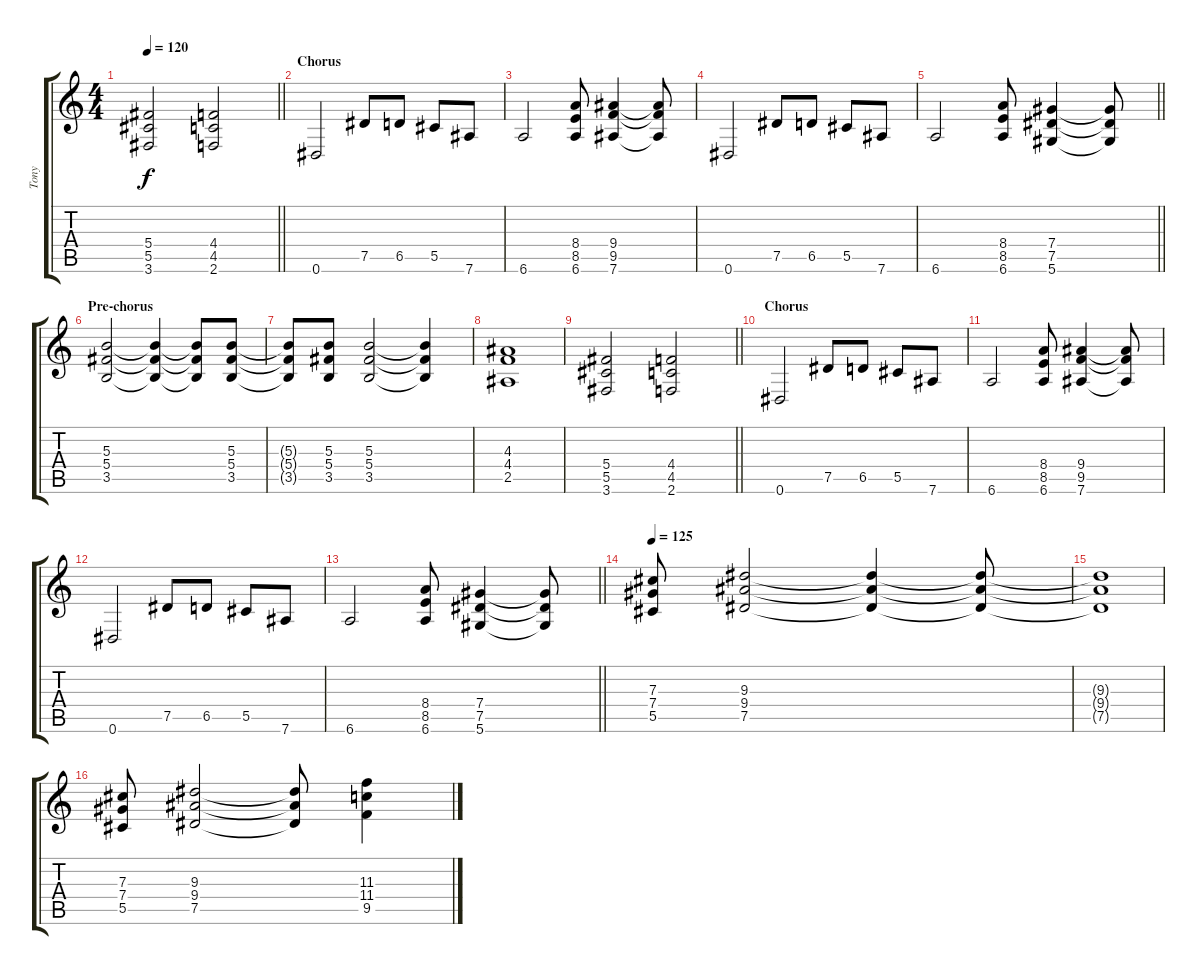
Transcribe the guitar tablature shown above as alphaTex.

\track ("Tony" "Tony") {instrument overdrivenguitar}
\staff {score tabs}
\tuning (Eb4 Bb3 Gb3 Db3 Ab2 Eb2) {hide}
\ts (4 4)
\tempo 120
\clef g2
\barLineRight lightlight
\ks c
(5.4 5.5 3.6).2{dy f} (4.4 4.5 2.6).2 |
\section ("" "Chorus")
0.6.2 7.5.8 6.5.8 5.5.8 7.6.8 |
6.6.2 (8.4 8.5 6.6).8 (9.4 9.5 7.6).4 (9.4{t} 9.5{t} 7.6{t}).8 |
0.6.2 7.5.8 6.5.8 5.5.8 7.6.8 |
\barLineRight lightlight
6.6.2 (8.4 8.5 6.6).8 (7.4 7.5 5.6).4 (7.4{t} 7.5{t} 5.6{t}).8 |
\section ("" "Pre-chorus")
(5.3 5.4 3.5).2 (5.3{t} 5.4{t} 3.5{t}).4 (5.3{t} 5.4{t} 3.5{t}).8 (5.3 5.4 3.5).8 |
(5.3{t} 5.4{t} 3.5{t}).8 (5.3 5.4 3.5).8 (5.3 5.4 3.5).2 (5.3{t} 5.4{t} 3.5{t}).4 |
(4.3 4.4 2.5).1 |
\barLineRight lightlight
(5.4 5.5 3.6).2 (4.4 4.5 2.6).2 |
\section ("" " Chorus")
0.6.2 7.5.8 6.5.8 5.5.8 7.6.8 |
6.6.2 (8.4 8.5 6.6).8 (9.4 9.5 7.6).4 (9.4{t} 9.5{t} 7.6{t}).8 |
0.6.2 7.5.8 6.5.8 5.5.8 7.6.8 |
\barLineRight lightlight
6.6.2 (8.4 8.5 6.6).8 (7.4 7.5 5.6).4 (7.4{t} 7.5{t} 5.6{t}).8 |
\tempo 125
(7.3 7.4 5.5).8{instrument overdrivenguitar} (9.3 9.4 7.5).2 (9.3{t} 9.4{t} 7.5{t}).4 (9.3{t} 9.4{t} 7.5{t}).8 |
(9.3{t} 9.4{t} 7.5{t}).1 |
(7.3 7.4 5.5).8 (9.3 9.4 7.5).2 (9.3{t} 9.4{t} 7.5{t}).8 (11.3 11.4 9.5).4
